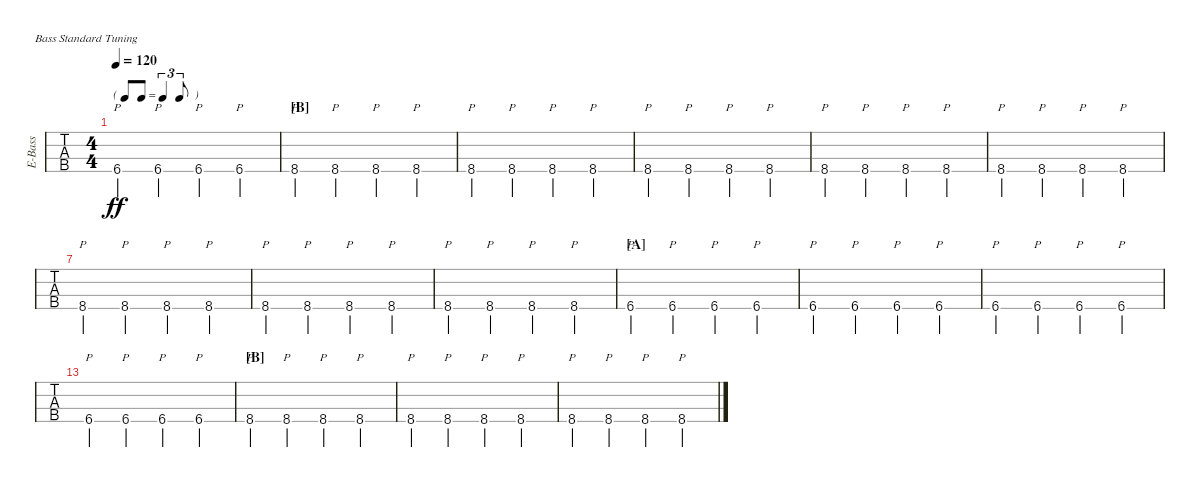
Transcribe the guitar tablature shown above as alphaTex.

\bracketExtendMode nobrackets
\otherSystemsTrackNameOrientation horizontal
\defaultBarNumberDisplay FirstOfSystem
\track ("Bass 1" "E-Bass") {instrument electricbasspick}
\staff {tabs}
\tuning (G2 D2 A1 E1)
\ts (4 4)
\tf triplet8th
\tempo 120
\clef f4
\ks cminor
6.4.4{p dy ff} 6.4.4{p} 6.4.4{p} 6.4.4{p} |
\section ("B" "")
8.4.4{p} 8.4.4{p} 8.4.4{p} 8.4.4{p} |
8.4.4{p} 8.4.4{p} 8.4.4{p} 8.4.4{p} |
8.4.4{p} 8.4.4{p} 8.4.4{p} 8.4.4{p} |
8.4.4{p} 8.4.4{p} 8.4.4{p} 8.4.4{p} |
8.4.4{p} 8.4.4{p} 8.4.4{p} 8.4.4{p} |
8.4.4{p} 8.4.4{p} 8.4.4{p} 8.4.4{p} |
8.4.4{p} 8.4.4{p} 8.4.4{p} 8.4.4{p} |
8.4.4{p} 8.4.4{p} 8.4.4{p} 8.4.4{p} |
\section ("A" "")
6.4.4{p} 6.4.4{p} 6.4.4{p} 6.4.4{p} |
6.4.4{p} 6.4.4{p} 6.4.4{p} 6.4.4{p} |
6.4.4{p} 6.4.4{p} 6.4.4{p} 6.4.4{p} |
6.4.4{p} 6.4.4{p} 6.4.4{p} 6.4.4{p} |
\section ("B" "")
8.4.4{p} 8.4.4{p} 8.4.4{p} 8.4.4{p} |
8.4.4{p} 8.4.4{p} 8.4.4{p} 8.4.4{p} |
8.4.4{p} 8.4.4{p} 8.4.4{p} 8.4.4{p}
